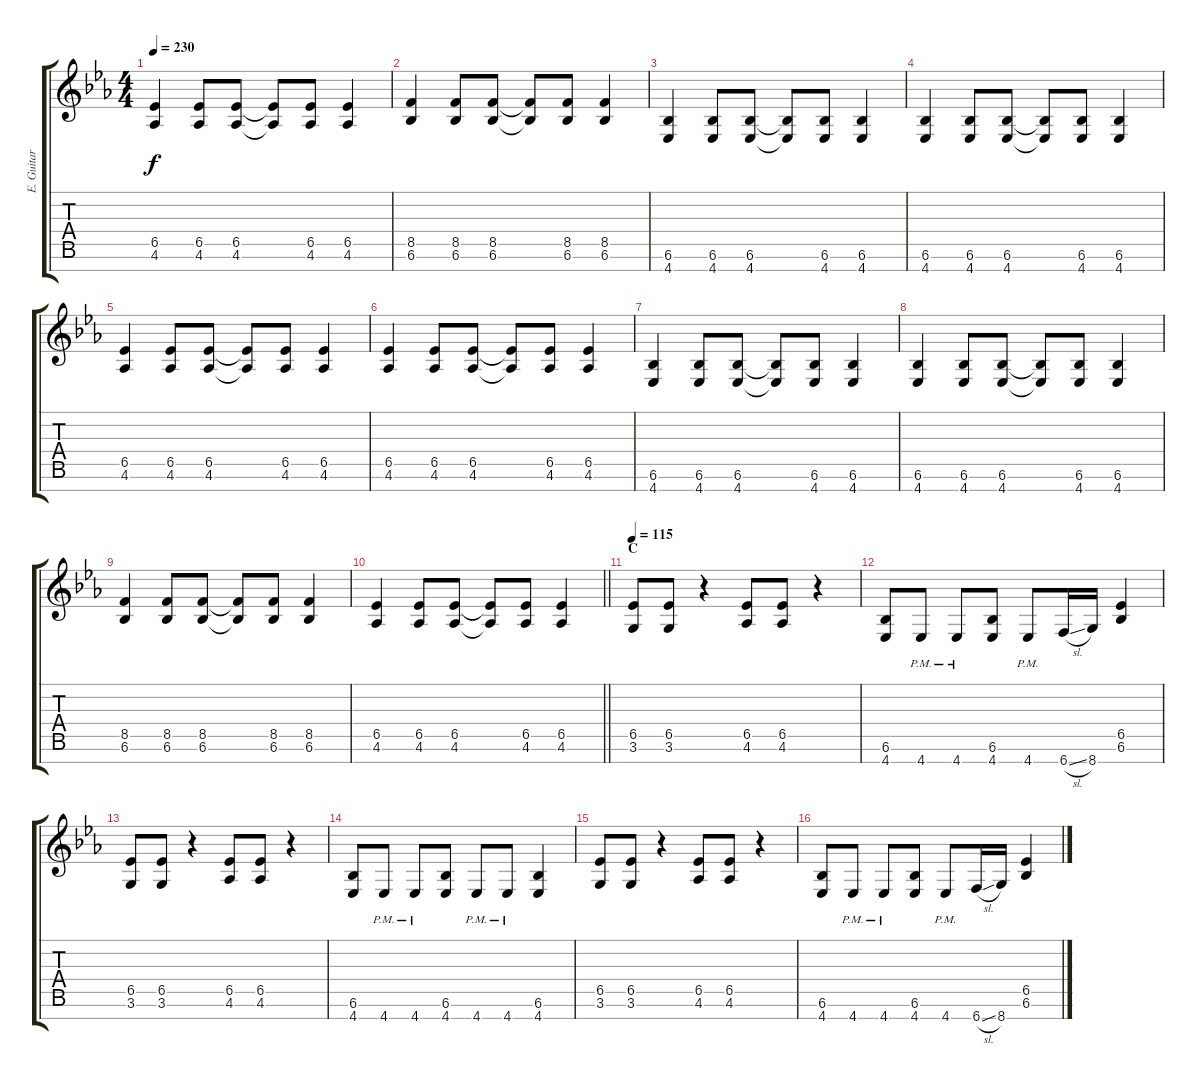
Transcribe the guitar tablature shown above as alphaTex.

\track ("E. Guitar I" "E. Guitar ") {instrument overdrivenguitar}
\staff {score tabs}
\tuning (E4 B3 G3 D3 A2 E2 B1) {hide}
\ts (4 4)
\tempo 230
\clef g2
\ks eb
(6.5 4.6).4{dy f} (6.5 4.6).8 (6.5 4.6).8 (6.5{t} 4.6{t}).8 (6.5 4.6).8 (6.5 4.6).4 |
(8.5 6.6).4 (8.5 6.6).8 (8.5 6.6).8 (8.5{t} 6.6{t}).8 (8.5 6.6).8 (8.5 6.6).4 |
(6.6 4.7).4 (6.6 4.7).8 (6.6 4.7).8 (6.6{t} 4.7{t}).8 (6.6 4.7).8 (6.6 4.7).4 |
(6.6 4.7).4 (6.6 4.7).8 (6.6 4.7).8 (6.6{t} 4.7{t}).8 (6.6 4.7).8 (6.6 4.7).4 |
(6.5 4.6).4 (6.5 4.6).8 (6.5 4.6).8 (6.5{t} 4.6{t}).8 (6.5 4.6).8 (6.5 4.6).4 |
(6.5 4.6).4 (6.5 4.6).8 (6.5 4.6).8 (6.5{t} 4.6{t}).8 (6.5 4.6).8 (6.5 4.6).4 |
(6.6 4.7).4 (6.6 4.7).8 (6.6 4.7).8 (6.6{t} 4.7{t}).8 (6.6 4.7).8 (6.6 4.7).4 |
(6.6 4.7).4 (6.6 4.7).8 (6.6 4.7).8 (6.6{t} 4.7{t}).8 (6.6 4.7).8 (6.6 4.7).4 |
(8.5 6.6).4 (8.5 6.6).8 (8.5 6.6).8 (8.5{t} 6.6{t}).8 (8.5 6.6).8 (8.5 6.6).4 |
\barLineRight lightlight
(6.5 4.6).4 (6.5 4.6).8 (6.5 4.6).8 (6.5{t} 4.6{t}).8 (6.5 4.6).8 (6.5 4.6).4 |
\section ("" "C")
\tempo 115
(6.5 3.6).8 (6.5 3.6).8 r.4 (6.5 4.6).8 (6.5 4.6).8 r.4 |
(6.6 4.7).8 4.7{pm}.8 4.7{pm}.8 (6.6 4.7).8 4.7{pm}.8 6.7{sl}.16 8.7.16 (6.5 6.6).4 |
(6.5 3.6).8 (6.5 3.6).8 r.4 (6.5 4.6).8 (6.5 4.6).8 r.4 |
(6.6 4.7).8 4.7{pm}.8 4.7{pm}.8 (6.6 4.7).8 4.7{pm}.8 4.7{pm}.8 (6.6 4.7).4 |
(6.5 3.6).8 (6.5 3.6).8 r.4 (6.5 4.6).8 (6.5 4.6).8 r.4 |
(6.6 4.7).8 4.7{pm}.8 4.7{pm}.8 (6.6 4.7).8 4.7{pm}.8 6.7{sl}.16 8.7.16 (6.5 6.6).4
